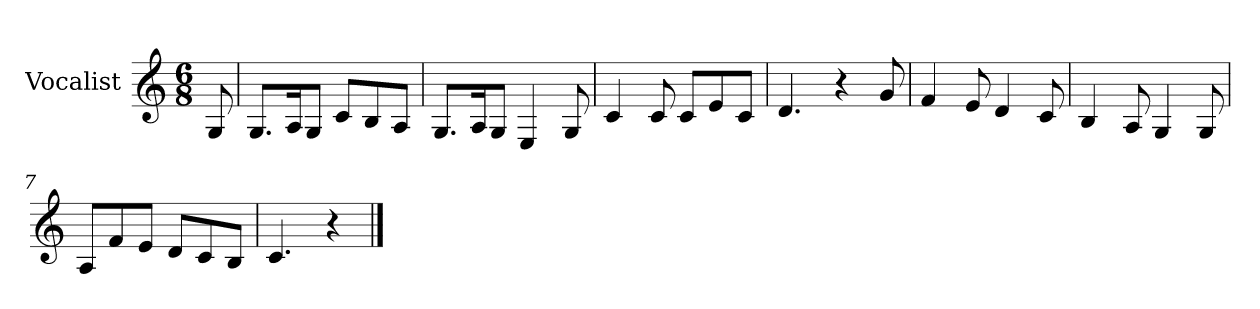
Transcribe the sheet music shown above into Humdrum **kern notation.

**kern
*part1
*staff1
*I"Vocalist
*k[]
*C:
*M6/8
=
8G
=1
8.GL
16AK
8GJ
8cL
8B
8AJ
=2
8.GL
16AK
8GJ
4E
8G
=3
4c
8c
8cL
8e
8cJ
=4
4.d
4r
8g
=5
4f
8e
4d
8c
=6
4B
8A
4G
8G
=7
8AL
8f
8eJ
8dL
8c
8BJ
=8
4.c
4r
==
*-
